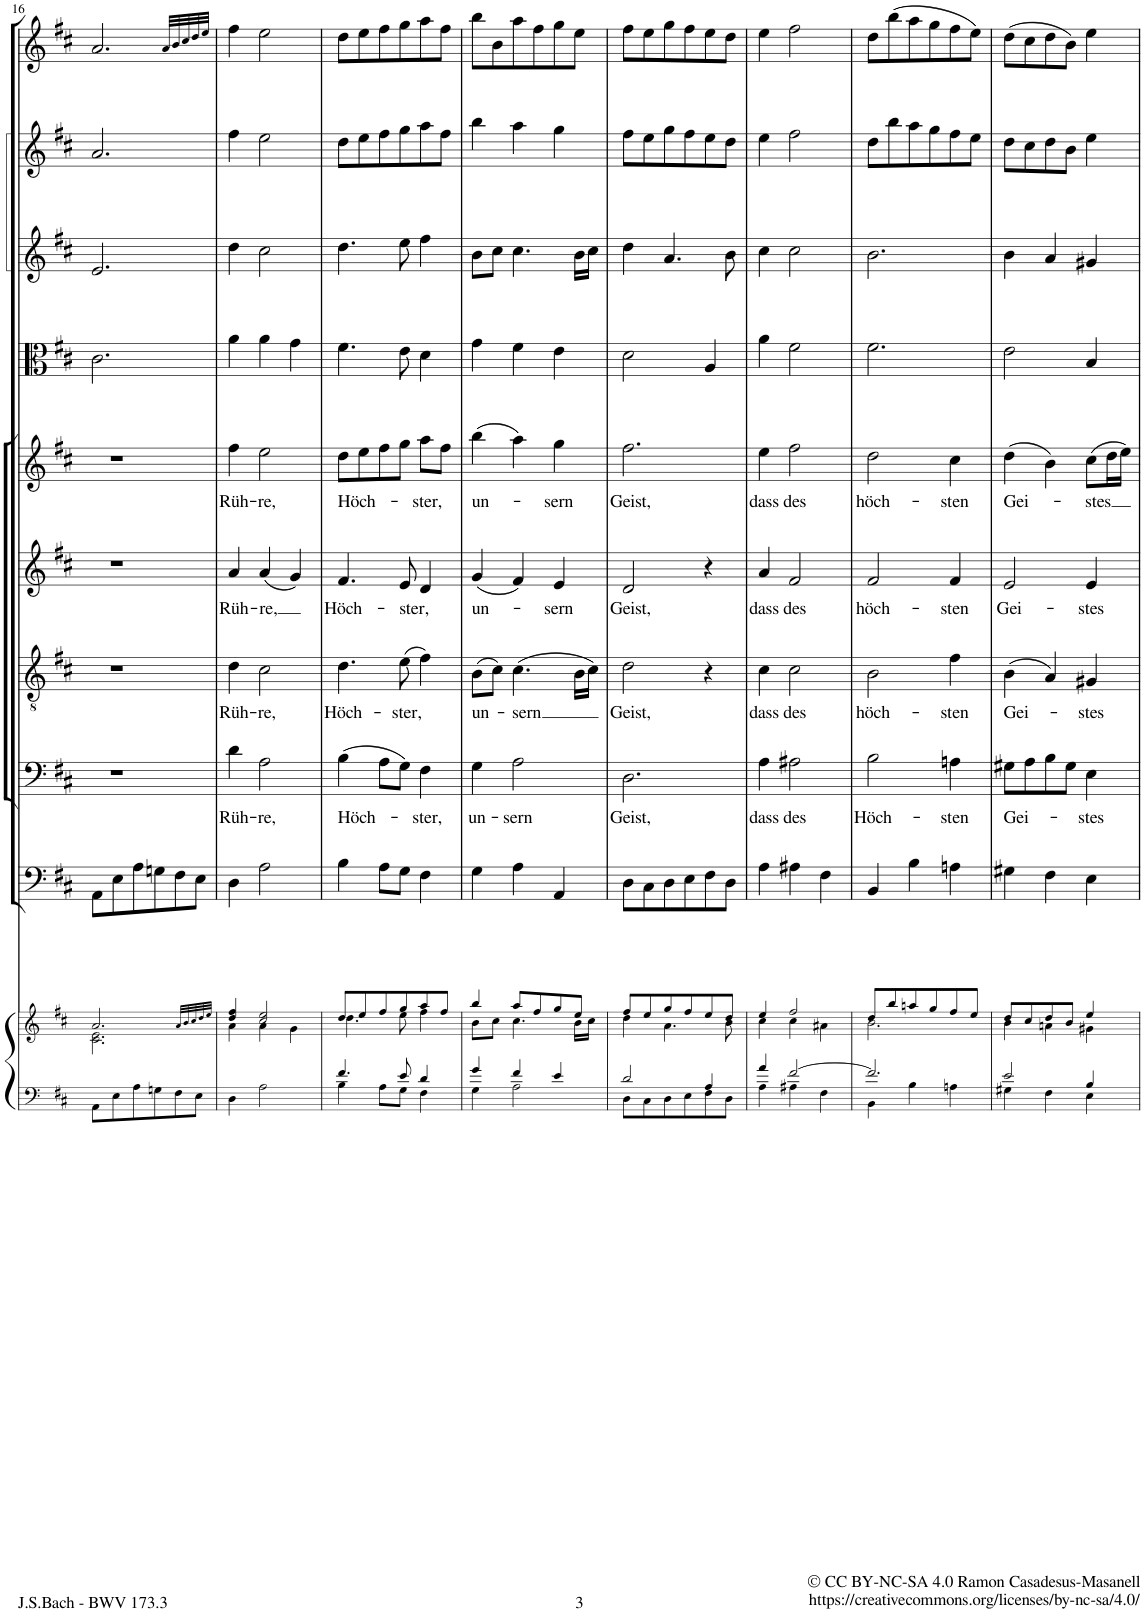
**kern	**kern	**kern	**kern	**text	**kern	**text	**kern	**text	**kern	**text	**kern	**kern	**kern	**kern
*part10	*part10	*part9	*part8	*part8	*part7	*part7	*part6	*part6	*part5	*part5	*part4	*part3	*part2	*part1
*staff11	*staff10	*staff9	*staff8	*staff8	*staff7	*staff7	*staff6	*staff6	*staff5	*staff5	*staff4	*staff3	*staff2	*staff1
*I"Piano reduction	*	*I"Continuo	*I"Basso	*	*I"Tenore	*	*I"Alto	*	*I"Soprano	*	*I"Viola	*I"Violino II	*I"Violino I	*I"Flauto traverso I.II.
*I'Pno	*	*	*	*	*	*	*	*	*	*	*I'Vla	*I'Vln	*I'Vln	*I'Fl
!!LO:PB:g=z
*clefF4	*clefG2	*clefF4	*clefF4	*	*clefGv2	*	*clefG2	*	*clefG2	*	*clefC3	*clefG2	*clefG2	*clefG2
*k[f#c#]	*k[f#c#]	*k[f#c#]	*k[f#c#]	*	*k[f#c#]	*	*k[f#c#]	*	*k[f#c#]	*	*k[f#c#]	*k[f#c#]	*k[f#c#]	*k[f#c#]
*M3/4	*M3/4	*M3/4	*M3/4	*	*M3/4	*	*M3/4	*	*M3/4	*	*M3/4	*M3/4	*M3/4	*M3/4
=16	=16	=16	=16	=16	=16	=16	=16	=16	=16	=16	=16	=16	=16	=16
*	*^	*	*	*	*	*	*	*	*	*	*	*	*	*
8AA\L	2.a/	2.c#\ 2.e\	8AA\L	2.r	.	2.r	.	2.r	.	2.r	.	2.c#\	2.e/	2.a/	2.a/
8E\	.	.	8E\	.	.	.	.	.	.	.	.	.	.	.	.
8A\	.	.	8A\	.	.	.	.	.	.	.	.	.	.	.	.
8Gn\	.	.	8Gn\	.	.	.	.	.	.	.	.	.	.	.	.
8F#\	.	.	8F#\	.	.	.	.	.	.	.	.	.	.	.	.
8E\J	.	.	8E\J	.	.	.	.	.	.	.	.	.	.	.	.
.	32qa/LLL	.	.	.	.	.	.	.	.	.	.	.	.	.	32qa/LLL
.	32qb/	.	.	.	.	.	.	.	.	.	.	.	.	.	32qb/
.	32qcc#/	.	.	.	.	.	.	.	.	.	.	.	.	.	32qcc#/
.	32qdd/	.	.	.	.	.	.	.	.	.	.	.	.	.	32qdd/
.	32qee/JJJ	.	.	.	.	.	.	.	.	.	.	.	.	.	32qee/JJJ
=17	=17	=17	=17	=17	=17	=17	=17	=17	=17	=17	=17	=17	=17	=17	=17
!	!	!	!	!	!LO:LY:b	!	!LO:LY:b	!	!LO:LY:b	!	!LO:LY:b	!	!	!	!
4D\	4dd/ 4ff#/	4a\	4D\	4d\	Rüh-	4d\	Rüh-	4a/	Rüh-	4ff#\	Rüh-	4a\	4dd\	4ff#\	4ff#\
!	!	!	!	!	!LO:LY:b	!	!LO:LY:b	!	!LO:LY:b	!	!LO:LY:b	!	!	!	!
2A\	2cc#/ 2ee/	4a\	2A\	2A\	-re,	2c#\	-re,	(4a/	-re,	2ee\	-re,	4a\	2cc#\	2ee\	2ee\
.	.	4g\	.	.	.	.	.	4g/)	.	.	.	4g\	.	.	.
=18	=18	=18	=18	=18	=18	=18	=18	=18	=18	=18	=18	=18	=18	=18	=18
*^	*	*	*	*	*	*	*	*	*	*	*	*	*	*	*
!	!	!	!	!	!	!LO:LY:b	!	!LO:LY:b	!	!LO:LY:b	!	!LO:LY:b	!	!	!	!
4.f#/	4B\	8dd/L	4.dd\	4B\	(4B\	Höch-	4.d\	Höch-	4.f#/	Höch-	8dd\L	Höch-	4.f#\	4.dd\	8dd\L	8dd\L
.	.	8ee/	.	.	.	.	.	.	.	.	8ee\	.	.	.	8ee\	8ee\
.	8A\L	8ff#/	.	8A\L	8A\L	.	.	.	.	.	8ff#\	.	.	.	8ff#\	8ff#\
!	!	!	!	!	!	!	!	!LO:LY:b	!	!LO:LY:b	!	!	!	!	!	!
8e/	8G\J	8gg/	8ee\	8G\J	8G\J)	.	(8e\	-ster,	8e/	-ster,	8gg\J	.	8e\	8ee\	8gg\	8gg\
!	!	!	!	!	!	!LO:LY:b	!	!	!	!	!	!LO:LY:b	!	!	!	!
4d/	4F#\	8aa/	4ff#\	4F#\	4F#\	-ster,	4f#\)	.	4d/	.	8aa\L	-ster,	4d\	4ff#\	8aa\	8aa\
.	.	8ff#/J	.	.	.	.	.	.	.	.	8ff#\J	.	.	.	8ff#\J	8ff#\J
=19	=19	=19	=19	=19	=19	=19	=19	=19	=19	=19	=19	=19	=19	=19	=19	=19
!	!	!	!	!	!	!LO:LY:b	!	!LO:LY:b	!	!LO:LY:b	!	!LO:LY:b	!	!	!	!
4g/	4G\	4bb/	8b\L	4G\	4G\	un-	(8B\L	un-	(4g/	un-	(4bb\	un-	4g\	8b\L	4bb\	8bb\L
.	.	.	8cc#\J	.	.	.	8c#\J)	.	.	.	.	.	.	8cc#\J	.	8b\
!	!	!	!	!	!	!LO:LY:b	!	!LO:LY:b	!	!	!	!	!	!	!	!
4f#/	2A\	8aa/L	4.cc#\	4A\	2A\	-sern	(4.c#\	-sern	4f#/)	.	4aa\)	.	4f#\	4.cc#\	4aa\	8aa\
.	.	8ff#/	.	.	.	.	.	.	.	.	.	.	.	.	.	8ff#\
!	!	!	!	!	!	!	!	!	!	!LO:LY:b	!	!LO:LY:b	!	!	!	!
4e/	.	8gg/	.	4AA/	.	.	.	.	4e/	-sern	4gg\	-sern	4e\	.	4gg\	8gg\
.	.	8ee/J	16b\LL	.	.	.	16B\LL	.	.	.	.	.	.	16b\LL	.	8ee\J
.	.	.	16cc#\JJ	.	.	.	16c#\JJ)	.	.	.	.	.	.	16cc#\JJ	.	.
=20	=20	=20	=20	=20	=20	=20	=20	=20	=20	=20	=20	=20	=20	=20	=20	=20
!	!	!	!	!	!	!LO:LY:b	!	!LO:LY:b	!	!LO:LY:b	!	!LO:LY:b	!	!	!	!
2d/	8D\L	8ff#/L	4dd\	8D\L	2.D\	Geist,	2d\	Geist,	2d/	Geist,	2.ff#\	Geist,	2d\	4dd\	8ff#\L	8ff#\L
.	8C#\	8ee/	.	8C#\	.	.	.	.	.	.	.	.	.	.	8ee\	8ee\
.	8D\	8gg/	4.a\	8D\	.	.	.	.	.	.	.	.	.	4.a/	8gg\	8gg\
.	8E\	8ff#/	.	8E\	.	.	.	.	.	.	.	.	.	.	8ff#\	8ff#\
4A/	8F#\	8ee/	.	8F#\	.	.	4r	.	4r	.	.	.	4A/	.	8ee\	8ee\
.	8D\J	8dd/J	8b\	8D\J	.	.	.	.	.	.	.	.	.	8b\	8dd\J	8dd\J
=21	=21	=21	=21	=21	=21	=21	=21	=21	=21	=21	=21	=21	=21	=21	=21	=21
!	!	!	!	!	!	!LO:LY:b	!	!LO:LY:b	!	!LO:LY:b	!	!LO:LY:b	!	!	!	!
4a/	4A\	4ee/	4cc#\	4A\	4A\	dass	4c#\	dass	4a/	dass	4ee\	dass	4a\	4cc#\	4ee\	4ee\
!	!	!	!	!	!	!LO:LY:b	!	!LO:LY:b	!	!LO:LY:b	!	!LO:LY:b	!	!	!	!
[2f#/	4A#X\	2ff#/	4cc#\	4A#X\	2A#X\	des	2c#\	des	2f#/	des	2ff#\	des	2f#\	2cc#\	2ff#\	2ff#\
.	4F#\	.	4a#X\	4F#\	.	.	.	.	.	.	.	.	.	.	.	.
=22	=22	=22	=22	=22	=22	=22	=22	=22	=22	=22	=22	=22	=22	=22	=22	=22
!	!	!	!	!	!	!LO:LY:b	!	!LO:LY:b	!	!LO:LY:b	!	!LO:LY:b	!	!	!	!
2.f#/]	4BB\	8dd/L	2.b\	4BB/	2B\	Höch-	2B\	höch-	2f#/	höch-	2dd\	höch-	2.f#\	2.b\	8dd\L	8dd\L
.	.	8bb/	.	.	.	.	.	.	.	.	.	.	.	.	8bb\	(8bb\
.	4B\	8aan/	.	4B\	.	.	.	.	.	.	.	.	.	.	8aa\	8aa\
.	.	8gg/	.	.	.	.	.	.	.	.	.	.	.	.	8gg\	8gg\
!	!	!	!	!	!	!LO:LY:b	!	!LO:LY:b	!	!LO:LY:b	!	!LO:LY:b	!	!	!	!
.	4An\	8ff#/	.	4An\	4An\	-sten	4f#\	-sten	4f#/	-sten	4cc#\	-sten	.	.	8ff#\	8ff#\
.	.	8ee/J	.	.	.	.	.	.	.	.	.	.	.	.	8ee\J	8ee\J)
=23	=23	=23	=23	=23	=23	=23	=23	=23	=23	=23	=23	=23	=23	=23	=23	=23
!	!	!	!	!	!	!LO:LY:b	!	!LO:LY:b	!	!LO:LY:b	!	!LO:LY:b	!	!	!	!
2e/	4G#X\	8dd/L	4b\	4G#X\	8G#X\L	Gei-	(4B\	Gei-	2e/	Gei-	(4dd\	Gei-	2e\	4b\	8dd\L	(8dd\L
.	.	8cc#/	.	.	8A\	.	.	.	.	.	.	.	.	.	8cc#\	8cc#\
.	4F#\	8dd/	4an\	4F#\	8B\	.	4A/)	.	.	.	4b\)	.	.	4a/	8dd\	8dd\
.	.	8b/J	.	.	8G#\J	.	.	.	.	.	.	.	.	.	8b\J	8b\J)
!	!	!	!	!	!	!LO:LY:b	!	!LO:LY:b	!	!LO:LY:b	!	!LO:LY:b	!	!	!	!
4B/	4E\	4ee/	4g#X\	4E\	4E\	-stes	4G#X/	-stes	4e/	-stes	(8cc#\L	-stes	4B/	4g#X/	4ee\	4ee\
.	.	.	.	.	.	.	.	.	.	.	16dd\L	.	.	.	.	.
.	.	.	.	.	.	.	.	.	.	.	16ee\JJ)	.	.	.	.	.
*v	*v	*	*	*	*	*	*	*	*	*	*	*	*	*	*	*
*	*v	*v	*	*	*	*	*	*	*	*	*	*	*	*	*
=	=	=	=	=	=	=	=	=	=	=	=	=	=	=
*-	*-	*-	*-	*-	*-	*-	*-	*-	*-	*-	*-	*-	*-	*-
